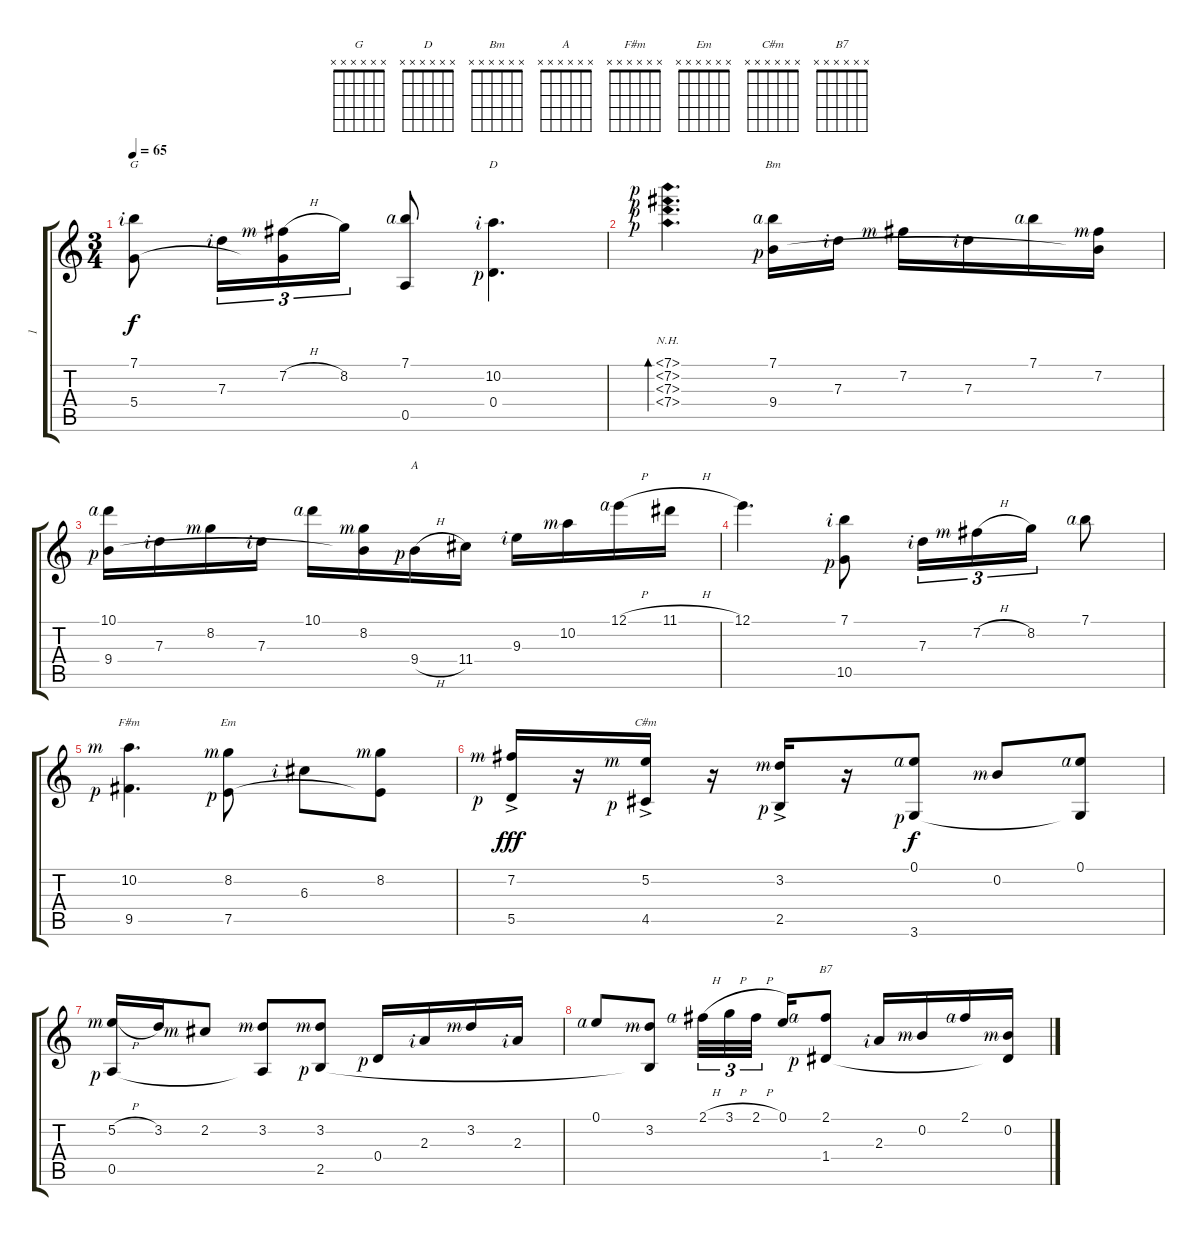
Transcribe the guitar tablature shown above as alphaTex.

\track ("1" "1") {instrument acousticguitarnylon}
\staff {score tabs}
\tuning (E4 B3 G3 D3 A2 E2) {hide}
\chord ("G" x x x x x x)
\chord ("D" x x x x x x)
\chord ("Bm" x x x x x x)
\chord ("A" x x x x x x)
\chord ("F#m" x x x x x x)
\chord ("Em" x x x x x x)
\chord ("C#m" x x x x x x)
\chord ("B7" x x x x x x)
\ts (3 4)
\tempo 65
\clef g2
\ks c
(7.1{rf 2} 5.4).8{ch "G" dy f instrument acousticguitarnylon} 7.3{rf 2}.16{tu (3 2)} (7.2{h rf 3} 5.4{t}).16{tu (3 2)} 8.2.16{tu (3 2)} (7.1{rf 4} 0.5).8 (10.2{rf 2} 0.4{rf 1}).4{d ch "D"} |
(7.1{nh rf 1} 7.2{nh rf 1} 7.3{nh rf 1} 7.4{nh rf 1}).4{d bd 60} (7.1{rf 4} 9.4{rf 1}).16{ch "Bm"} 7.3{rf 2}.16 7.2{rf 3}.16 7.3{rf 2}.16 7.1{rf 4}.16 (7.2{rf 3} 9.4{t}).16 |
(10.1{rf 4} 9.4{rf 1}).16 7.3{rf 2}.16 8.2{rf 3}.16 7.3{rf 2}.16 10.1{rf 4}.16 (8.2{rf 3} 9.4{t}).16 9.4{h rf 1}.16{ch "A"} 11.4.16 9.3{rf 2}.16 10.2{rf 3}.16 12.1{h rf 4}.16 11.1{h}.16 |
12.1.4{d} (7.1{rf 2} 10.5{rf 1}).8 7.3{rf 2}.16{tu (3 2)} 7.2{h rf 3}.16{tu (3 2)} 8.2.16{tu (3 2)} 7.1{rf 4}.8 |
(10.2{rf 3} 9.5{rf 1}).4{d ch "F#m"} (8.2{rf 3} 7.5{rf 1}).8{ch "Em"} 6.3{rf 2}.8 (8.2{rf 3} 7.5{t}).8 |
(7.2{ac rf 3} 5.5{ac rf 1}).16{dy fff} r.16 (5.2{ac rf 3} 4.5{ac rf 1}).16{ch "C#m"} r.16 (3.2{ac rf 3} 2.5{ac rf 1}).16 r.16 (0.1{rf 4} 3.6{rf 1}).8{dy f} 0.2{rf 3}.8 (0.1{rf 4} 3.6{t}).8 |
(5.2{h rf 3} 0.5{rf 1}).16 3.2.16 2.2{rf 3}.8 (3.2{rf 3} 0.5{t}).8 (3.2{rf 3} 2.5{rf 1}).8 0.4{rf 1}.16 2.3{rf 2}.16 3.2{rf 3}.16 2.3{rf 2}.16 |
0.1{rf 4}.8 (3.2{rf 3} 2.5{t}).8 2.1{h rf 4}.32{tu (3 2)} 3.1{h}.32{tu (3 2)} 2.1{h}.32{tu (3 2) beam splitsecondary} 0.1.16 (2.1{rf 4} 1.4{rf 1}).8{ch "B7"} 2.3{rf 2}.16 0.2{rf 3}.16 2.1{rf 4}.16 (0.2{rf 3} 1.4{t}).16
